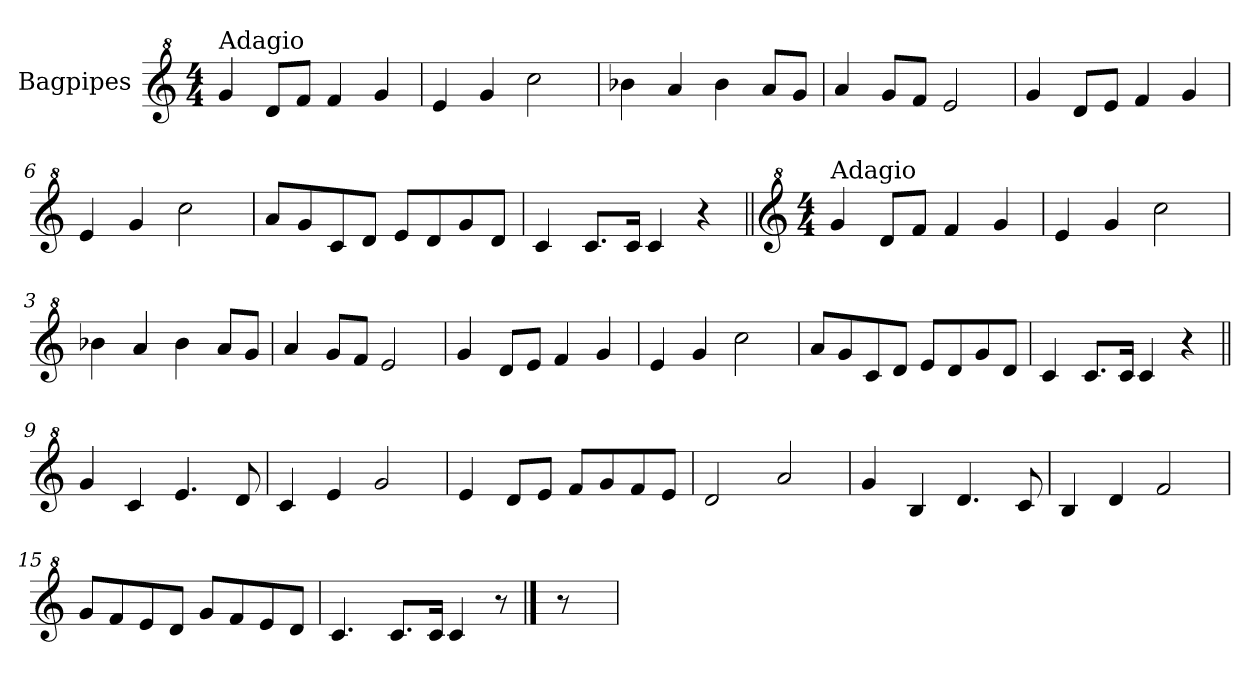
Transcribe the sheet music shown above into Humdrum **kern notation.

**kern
*part1
*staff1
*I"Bagpipes
*I'Bag
*clefG^2
*k[]
*C:
*M4/4
=1
!LO:TX:a:t=Adagio
4gg/
8dd/L
8ff/J
4ff/
4gg/
=2
4ee/
4gg/
2ccc\
=3
4bb-X\
4aa/
4bb-\
8aa/L
8gg/J
=4
4aa/
8gg/L
8ff/J
2ee/
=5
4gg/
8dd/L
8ee/J
4ff/
4gg/
=6
4ee/
4gg/
2ccc\
=7
8aa/L
8gg/
8cc/
8dd/J
8ee/L
8dd/
8gg/
8dd/J
=8
4cc/
8.cc/L
16cc/Jk
4cc/
4r
=1a||
*clefG^2
*k[]
*C:
*M4/4
!LO:TX:a:t=Adagio
4gg/
8dd/L
8ff/J
4ff/
4gg/
=2a
4ee/
4gg/
2ccc\
=3a
4bb-X\
4aa/
4bb-\
8aa/L
8gg/J
=4a
4aa/
8gg/L
8ff/J
2ee/
=5a
4gg/
8dd/L
8ee/J
4ff/
4gg/
=6a
4ee/
4gg/
2ccc\
=7a
8aa/L
8gg/
8cc/
8dd/J
8ee/L
8dd/
8gg/
8dd/J
=8a
4cc/
8.cc/L
16cc/Jk
4cc/
4r
!!LO:LB:g=z
=9||
4gg/
4cc/
4.ee/
8dd/
=10
4cc/
4ee/
2gg/
=11
4ee/
8dd/L
8ee/J
8ff/L
8gg/
8ff/
8ee/J
=12
2dd/
2aa/
=13
4gg/
4b/
4.dd/
8cc/
=14
4b/
4dd/
2ff/
=15
8gg/L
8ff/
8ee/
8dd/J
8gg/L
8ff/
8ee/
8dd/J
=16
4.cc/
8.cc/L
16cc/Jk
4cc/
8r
==17
8r
=
*-
